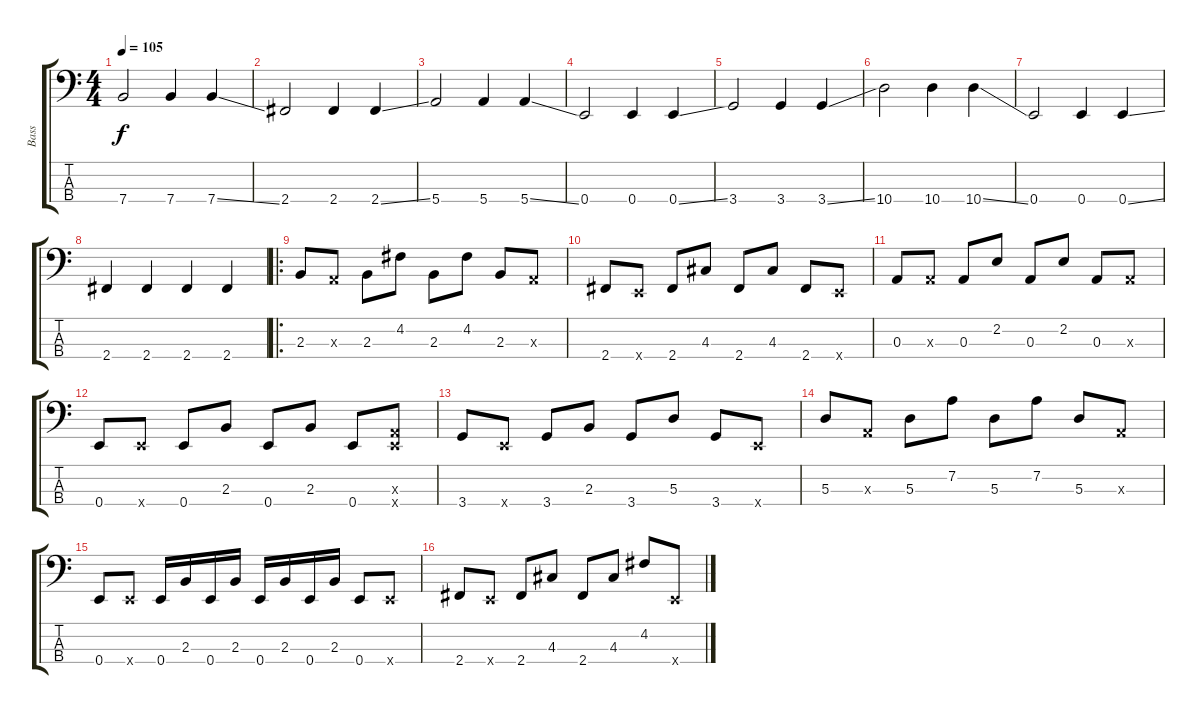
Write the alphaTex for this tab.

\track ("Bass" "Bass") {instrument electricbassfinger}
\staff {score tabs}
\tuning (G2 D2 A1 E1) {hide}
\ts (4 4)
\tempo 105
\clef f4
\ks c
7.4.2{dy f instrument slapbass1} 7.4.4 7.4{ss}.4 |
2.4.2 2.4.4 2.4{ss}.4 |
5.4.2 5.4.4 5.4{ss}.4 |
0.4.2 0.4.4 0.4{ss}.4 |
3.4.2 3.4.4 3.4{ss}.4 |
10.4.2 10.4.4 10.4{ss}.4 |
0.4.2 0.4.4 0.4{ss}.4 |
2.4.4 2.4.4 2.4.4 2.4.4 |
\ro
2.3.8{instrument electricbassfinger} 0.3{x}.8 2.3.8 4.2.8 2.3.8 4.2.8 2.3.8 0.3{x}.8 |
2.4.8 0.4{x}.8 2.4.8 4.3.8 2.4.8 4.3.8 2.4.8 0.4{x}.8 |
0.3.8 0.3{x}.8 0.3.8 2.2.8 0.3.8 2.2.8 0.3.8 0.3{x}.8 |
0.4.8 0.4{x}.8 0.4.8 2.3.8 0.4.8 2.3.8 0.4.8 (0.3{x} 0.4{x}).8 |
3.4.8 0.4{x}.8 3.4.8 2.3.8 3.4.8 5.3.8 3.4.8 0.4{x}.8 |
5.3.8 0.3{x}.8 5.3.8 7.2.8 5.3.8 7.2.8 5.3.8 0.3{x}.8 |
0.4.8 0.4{x}.8 0.4.16{instrument slapbass1} 2.3.16 0.4.16 2.3.16 0.4.16 2.3.16 0.4.16 2.3.16 0.4.8 0.4{x}.8 |
2.4.8{instrument electricbassfinger} 0.4{x}.8 2.4.8 4.3.8 2.4.8 4.3.8 4.2.8 0.4{x}.8
